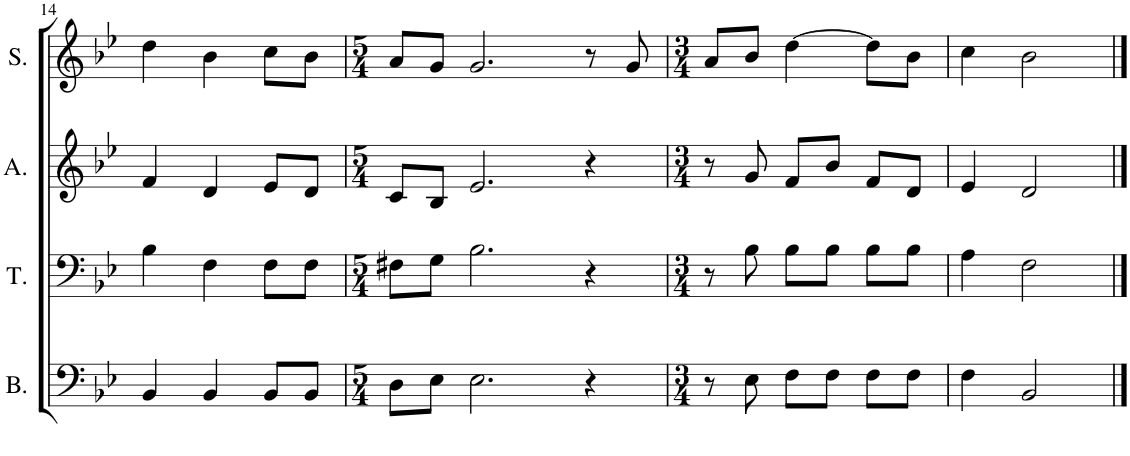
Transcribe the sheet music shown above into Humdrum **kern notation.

**kern	**kern	**kern	**kern
*part4	*part3	*part2	*part1
*staff4	*staff3	*staff2	*staff1
*I"Bass	*I"Tenor	*I"Alto	*I"Soprano
*I'B.	*I'T.	*I'A.	*I'S.
!!LO:PB:g=z
*clefF4	*clefF4	*clefG2	*clefG2
*k[b-e-]	*k[b-e-]	*k[b-e-]	*k[b-e-]
*M3/4	*M3/4	*M3/4	*M3/4
=14	=14	=14	=14
4BB-/	4B-\	4f/	4dd\
4BB-/	4F\	4d/	4b-\
8BB-/L	8F\L	8e-/L	8cc\L
8BB-/J	8F\J	8d/J	8b-\J
=15	=15	=15	=15
*M5/4	*M5/4	*M5/4	*M5/4
8D\L	8F#X\L	8c/L	8a/L
8E-\J	8G\J	8B-/J	8g/J
2.E-\	2.B-\	2.e-/	2.g/
4r	4r	4r	8r
.	.	.	8g/
=16	=16	=16	=16
*M3/4	*M3/4	*M3/4	*M3/4
8r	8r	8r	8a/L
8E-\	8B-\	8g/	8b-/J
8F\L	8B-\L	8f/L	[4dd\
8F\J	8B-\J	8b-/J	.
8F\L	8B-\L	8f/L	8dd\L]
8F\J	8B-\J	8d/J	8b-\J
=17	=17	=17	=17
4F\	4A\	4e-/	4cc\
2BB-/	2F\	2d/	2b-\
==	==	==	==
*-	*-	*-	*-
